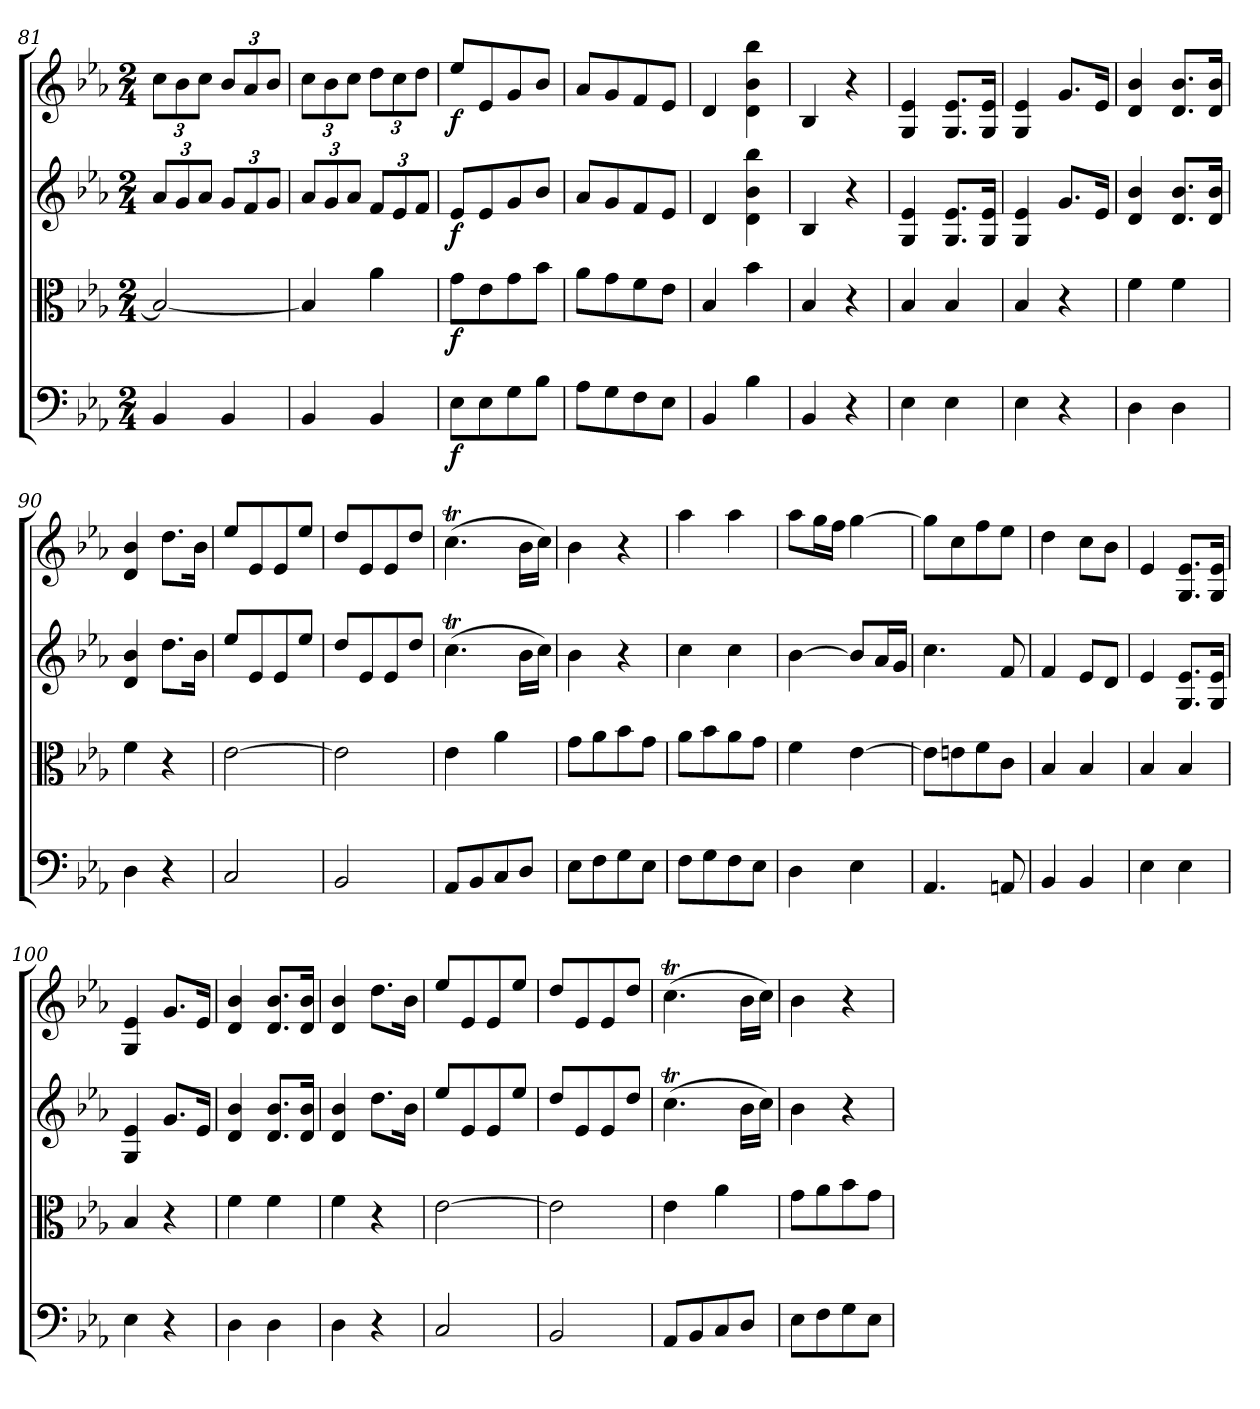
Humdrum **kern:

**kern	**dynam	**kern	**dynam	**kern	**dynam	**kern	**dynam
*part4	*part4	*part3	*part3	*part2	*part2	*part1	*part1
*staff4	*staff4	*staff3	*staff3	*staff2	*staff2	*staff1	*staff1
*clefF4	*	*clefC3	*	*clefG2	*	*clefG2	*
*k[b-e-a-]	*	*k[b-e-a-]	*	*k[b-e-a-]	*	*k[b-e-a-]	*
*E-:	*	*E-:	*	*E-:	*	*E-:	*
*M2/4	*	*M2/4	*	*M2/4	*	*M2/4	*
=81	=81	=81	=81	=81	=81	=81	=81
4BB-/	.	2B-/_	.	12a-/L	.	12cc\L	.
.	.	.	.	12g/	.	12b-\	.
.	.	.	.	12a-/J	.	12cc\J	.
4BB-/	.	.	.	12g/L	.	12b-/L	.
.	.	.	.	12f/	.	12a-/	.
.	.	.	.	12g/J	.	12b-/J	.
=82	=82	=82	=82	=82	=82	=82	=82
4BB-/	.	4B-/]	.	12a-/L	.	12cc\L	.
.	.	.	.	12g/	.	12b-\	.
.	.	.	.	12a-/J	.	12cc\J	.
4BB-/	.	4a-\	.	12f/L	.	12dd\L	.
.	.	.	.	12e-/	.	12cc\	.
.	.	.	.	12f/J	.	12dd\J	.
=83	=83	=83	=83	=83	=83	=83	=83
8E-\L	f	8g\L	f	8e-/L	f	8ee-/L	f
8E-\	.	8e-\	.	8e-/	.	8e-/	.
8G\	.	8g\	.	8g/	.	8g/	.
8B-\J	.	8b-\J	.	8b-/J	.	8b-/J	.
=84	=84	=84	=84	=84	=84	=84	=84
8A-\L	.	8a-\L	.	8a-/L	.	8a-/L	.
8G\	.	8g\	.	8g/	.	8g/	.
8F\	.	8f\	.	8f/	.	8f/	.
8E-\J	.	8e-\J	.	8e-/J	.	8e-/J	.
=85	=85	=85	=85	=85	=85	=85	=85
4BB-/	.	4B-/	.	4d/	.	4d/	.
4B-\	.	4b-\	.	4d\ 4b-\ 4bb-\	.	4d\ 4b-\ 4bb-\	.
=86	=86	=86	=86	=86	=86	=86	=86
4BB-/	.	4B-/	.	4B-/	.	4B-/	.
4r	.	4r	.	4r	.	4r	.
=87	=87	=87	=87	=87	=87	=87	=87
4E-\	.	4B-/	.	4G/ 4e-/	.	4G/ 4e-/	.
4E-\	.	4B-/	.	8.G/ 8.e-/L	.	8.G/ 8.e-/L	.
.	.	.	.	16G/ 16e-/Jk	.	16G/ 16e-/Jk	.
=88	=88	=88	=88	=88	=88	=88	=88
4E-\	.	4B-/	.	4G/ 4e-/	.	4G/ 4e-/	.
4r	.	4r	.	8.g/L	.	8.g/L	.
.	.	.	.	16e-/Jk	.	16e-/Jk	.
=89	=89	=89	=89	=89	=89	=89	=89
4D\	.	4f\	.	4d/ 4b-/	.	4d/ 4b-/	.
4D\	.	4f\	.	8.d/ 8.b-/L	.	8.d/ 8.b-/L	.
.	.	.	.	16d/ 16b-/Jk	.	16d/ 16b-/Jk	.
=90	=90	=90	=90	=90	=90	=90	=90
4D\	.	4f\	.	4d/ 4b-/	.	4d/ 4b-/	.
4r	.	4r	.	8.dd\L	.	8.dd\L	.
.	.	.	.	16b-\Jk	.	16b-\Jk	.
=91	=91	=91	=91	=91	=91	=91	=91
2C/	.	[2e-\	.	8ee-/L	.	8ee-/L	.
.	.	.	.	8e-/	.	8e-/	.
.	.	.	.	8e-/	.	8e-/	.
.	.	.	.	8ee-/J	.	8ee-/J	.
=92	=92	=92	=92	=92	=92	=92	=92
2BB-/	.	2e-\]	.	8dd/L	.	8dd/L	.
.	.	.	.	8e-/	.	8e-/	.
.	.	.	.	8e-/	.	8e-/	.
.	.	.	.	8dd/J	.	8dd/J	.
=93	=93	=93	=93	=93	=93	=93	=93
8AA-/L	.	4e-\	.	(4.ccT\	.	(4.ccT\	.
8BB-/	.	.	.	.	.	.	.
8C/	.	4a-\	.	.	.	.	.
8D/J	.	.	.	16b-\LL	.	16b-\LL	.
.	.	.	.	16cc\JJ)	.	16cc\JJ)	.
=94	=94	=94	=94	=94	=94	=94	=94
8E-\L	.	8g\L	.	4b-\	.	4b-\	.
8F\	.	8a-\	.	.	.	.	.
8G\	.	8b-\	.	4r	.	4r	.
8E-\J	.	8g\J	.	.	.	.	.
=95	=95	=95	=95	=95	=95	=95	=95
8F\L	.	8a-\L	.	4cc\	.	4aa-\	.
8G\	.	8b-\	.	.	.	.	.
8F\	.	8a-\	.	4cc\	.	4aa-\	.
8E-\J	.	8g\J	.	.	.	.	.
=96	=96	=96	=96	=96	=96	=96	=96
4D\	.	4f\	.	[4b-\	.	8aa-\L	.
.	.	.	.	.	.	16gg\L	.
.	.	.	.	.	.	16ff\JJ	.
4E-\	.	[4e-\	.	8b-/L]	.	[4gg\	.
.	.	.	.	16a-/L	.	.	.
.	.	.	.	16g/JJ	.	.	.
=97	=97	=97	=97	=97	=97	=97	=97
4.AA-/	.	8e-\L]	.	4.cc\	.	8gg\L]	.
.	.	8en\	.	.	.	8cc\	.
.	.	8f\	.	.	.	8ff\	.
8AAn/	.	8c\J	.	8f/	.	8ee-\J	.
=98	=98	=98	=98	=98	=98	=98	=98
4BB-/	.	4B-/	.	4f/	.	4dd\	.
4BB-/	.	4B-/	.	8e-/L	.	8cc\L	.
.	.	.	.	8d/J	.	8b-\J	.
=99	=99	=99	=99	=99	=99	=99	=99
4E-\	.	4B-/	.	4e-/	.	4e-/	.
4E-\	.	4B-/	.	8.G/ 8.e-/L	.	8.G/ 8.e-/L	.
.	.	.	.	16G/ 16e-/Jk	.	16G/ 16e-/Jk	.
=100	=100	=100	=100	=100	=100	=100	=100
4E-\	.	4B-/	.	4G/ 4e-/	.	4G/ 4e-/	.
4r	.	4r	.	8.g/L	.	8.g/L	.
.	.	.	.	16e-/Jk	.	16e-/Jk	.
=101	=101	=101	=101	=101	=101	=101	=101
4D\	.	4f\	.	4d/ 4b-/	.	4d/ 4b-/	.
4D\	.	4f\	.	8.d/ 8.b-/L	.	8.d/ 8.b-/L	.
.	.	.	.	16d/ 16b-/Jk	.	16d/ 16b-/Jk	.
=102	=102	=102	=102	=102	=102	=102	=102
4D\	.	4f\	.	4d/ 4b-/	.	4d/ 4b-/	.
4r	.	4r	.	8.dd\L	.	8.dd\L	.
.	.	.	.	16b-\Jk	.	16b-\Jk	.
=103	=103	=103	=103	=103	=103	=103	=103
2C/	.	[2e-\	.	8ee-/L	.	8ee-/L	.
.	.	.	.	8e-/	.	8e-/	.
.	.	.	.	8e-/	.	8e-/	.
.	.	.	.	8ee-/J	.	8ee-/J	.
=104	=104	=104	=104	=104	=104	=104	=104
2BB-/	.	2e-\]	.	8dd/L	.	8dd/L	.
.	.	.	.	8e-/	.	8e-/	.
.	.	.	.	8e-/	.	8e-/	.
.	.	.	.	8dd/J	.	8dd/J	.
=105	=105	=105	=105	=105	=105	=105	=105
8AA-/L	.	4e-\	.	(4.ccT\	.	(4.ccT\	.
8BB-/	.	.	.	.	.	.	.
8C/	.	4a-\	.	.	.	.	.
8D/J	.	.	.	16b-\LL	.	16b-\LL	.
.	.	.	.	16cc\JJ)	.	16cc\JJ)	.
=106	=106	=106	=106	=106	=106	=106	=106
8E-\L	.	8g\L	.	4b-\	.	4b-\	.
8F\	.	8a-\	.	.	.	.	.
8G\	.	8b-\	.	4r	.	4r	.
8E-\J	.	8g\J	.	.	.	.	.
=	=	=	=	=	=	=	=
*-	*-	*-	*-	*-	*-	*-	*-
